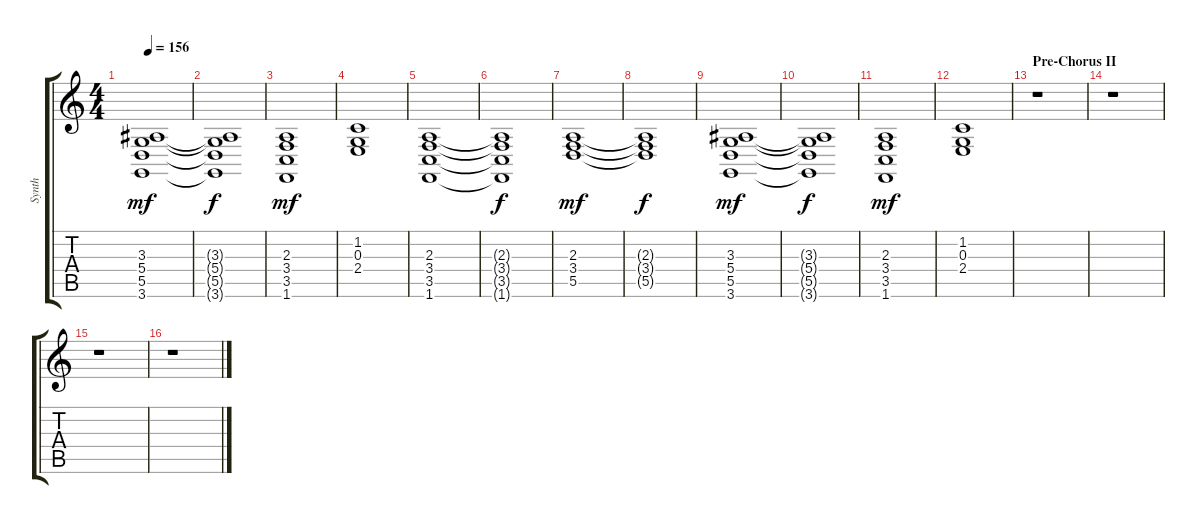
\track ("Synth" "Synth") {instrument synthstrings1}
\staff {score tabs}
\tuning (E4 B3 G3 D3 A2 E2) {hide}
\ts (4 4)
\tempo 156
\clef g2
\ks c
(3.3 5.4 5.5 3.6).1{dy mf} |
(3.3{t} 5.4{t} 5.5{t} 3.6{t}).1{dy f} |
(2.3 3.4 3.5 1.6).1{dy mf} |
(1.2 0.3 2.4).1 |
(2.3 3.4 3.5 1.6).1 |
(2.3{t} 3.4{t} 3.5{t} 1.6{t}).1{dy f} |
(2.3 3.4 5.5).1{dy mf} |
(2.3{t} 3.4{t} 5.5{t}).1{dy f} |
(3.3 5.4 5.5 3.6).1{dy mf} |
(3.3{t} 5.4{t} 5.5{t} 3.6{t}).1{dy f} |
(2.3 3.4 3.5 1.6).1{dy mf} |
(1.2 0.3 2.4).1 |
\section ("" "Pre-Chorus II")
r.1{volume 11 instrument synthstrings1} |
r.1 |
r.1 |
r.1
